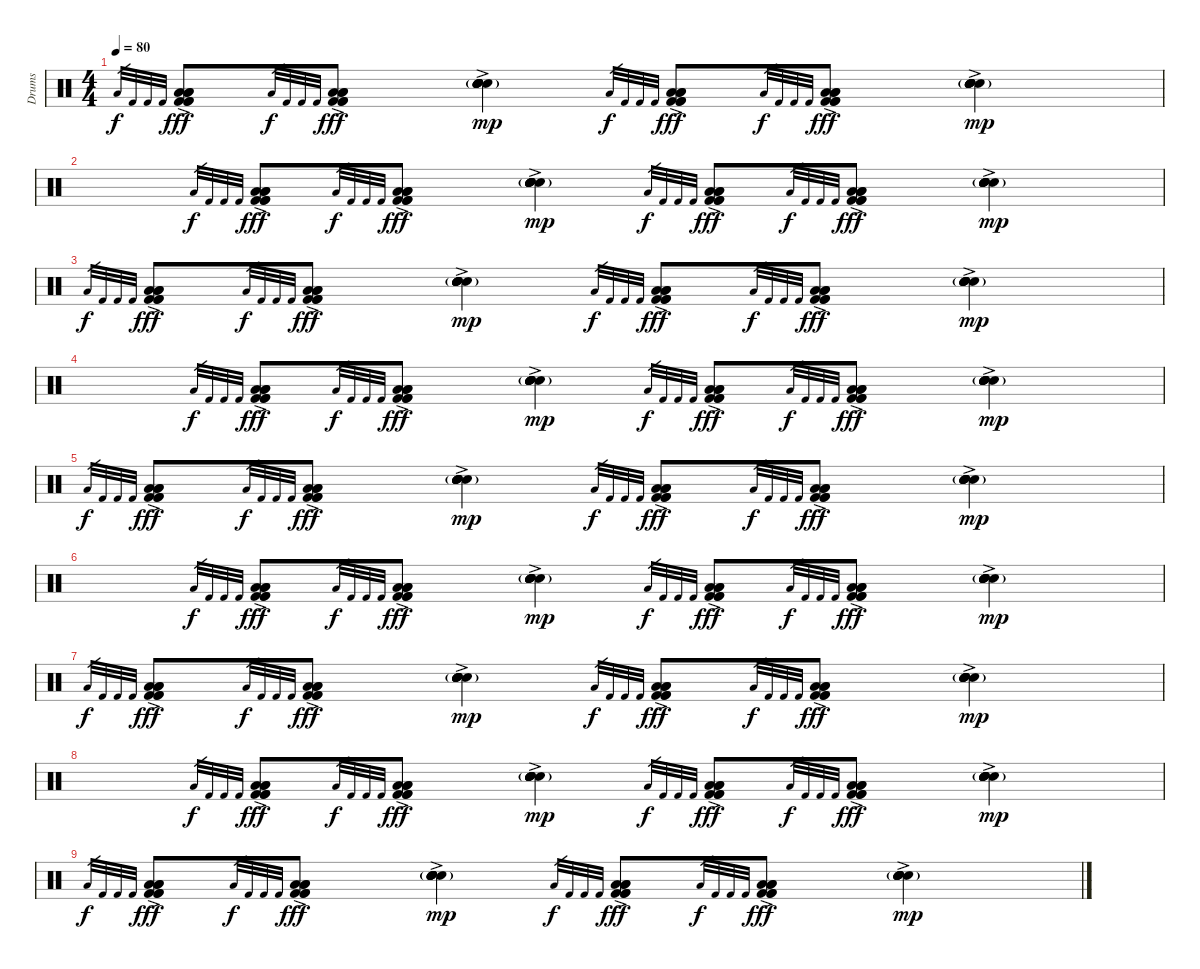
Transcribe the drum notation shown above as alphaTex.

\track ("Drums" "Drums") {instrument percussion}
\staff {score}
\articulation defaults
\ts (4 4)
\tempo 80
\clef neutral
\ks c "Low Tom (hit)".32{gr dy f} "Kick (hit) 2".32{gr} "Kick (hit) 2".32{gr} "Kick (hit) 2".32{gr}
("Low Floor Tom (hit)"{ac} "Low Tom (hit)"{ac} "Low Tom (hit)"{ac} "Kick (hit) 2"{ac} "Kick (hit) 2"{ac} "Kick (hit) 2"{ac}).8{dy fff} "Low Tom (hit)".32{gr dy f} "Kick (hit) 2".32{gr} "Kick (hit) 2".32{gr} "Kick (hit) 2".32{gr} ("Low Floor Tom (hit)"{ac} "Low Tom (hit)"{ac} "Low Tom (hit)"{ac} "Kick (hit) 2"{ac} "Kick (hit) 2"{ac} "Kick (hit) 2"{ac}).8{dy fff} ("Hand Clap (hit)"{ac} "Hand Clap (hit)"{ac} "Hand Clap (hit)"{ac} "Hand Clap (hit)"{ac} "Hand Clap (hit)"{ac} "Electric Snare (hit)"{g ac}).4{dy mp} "Low Tom (hit)".32{gr dy f} "Kick (hit) 2".32{gr} "Kick (hit) 2".32{gr} "Kick (hit) 2".32{gr} ("Low Floor Tom (hit)"{ac} "Low Tom (hit)"{ac} "Low Tom (hit)"{ac} "Kick (hit) 2"{ac} "Kick (hit) 2"{ac} "Kick (hit) 2"{ac}).8{dy fff} "Low Tom (hit)".32{gr dy f} "Kick (hit) 2".32{gr} "Kick (hit) 2".32{gr} "Kick (hit) 2".32{gr} ("Low Floor Tom (hit)"{ac} "Low Tom (hit)"{ac} "Low Tom (hit)"{ac} "Kick (hit) 2"{ac} "Kick (hit) 2"{ac} "Kick (hit) 2"{ac}).8{dy fff} ("Hand Clap (hit)"{ac} "Hand Clap (hit)"{ac} "Hand Clap (hit)"{ac} "Hand Clap (hit)"{ac} "Hand Clap (hit)"{ac} "Electric Snare (hit)"{g ac}).4{dy mp} |
"Low Tom (hit)".32{gr dy f} "Kick (hit) 2".32{gr} "Kick (hit) 2".32{gr} "Kick (hit) 2".32{gr} ("Low Floor Tom (hit)"{ac} "Low Tom (hit)"{ac} "Low Tom (hit)"{ac} "Kick (hit) 2"{ac} "Kick (hit) 2"{ac} "Kick (hit) 2"{ac}).8{dy fff} "Low Tom (hit)".32{gr dy f} "Kick (hit) 2".32{gr} "Kick (hit) 2".32{gr} "Kick (hit) 2".32{gr} ("Low Floor Tom (hit)"{ac} "Low Tom (hit)"{ac} "Low Tom (hit)"{ac} "Kick (hit) 2"{ac} "Kick (hit) 2"{ac} "Kick (hit) 2"{ac}).8{dy fff} ("Hand Clap (hit)"{ac} "Hand Clap (hit)"{ac} "Hand Clap (hit)"{ac} "Hand Clap (hit)"{ac} "Hand Clap (hit)"{ac} "Electric Snare (hit)"{g ac}).4{dy mp} "Low Tom (hit)".32{gr dy f} "Kick (hit) 2".32{gr} "Kick (hit) 2".32{gr} "Kick (hit) 2".32{gr} ("Low Floor Tom (hit)"{ac} "Low Tom (hit)"{ac} "Low Tom (hit)"{ac} "Kick (hit) 2"{ac} "Kick (hit) 2"{ac} "Kick (hit) 2"{ac}).8{dy fff} "Low Tom (hit)".32{gr dy f} "Kick (hit) 2".32{gr} "Kick (hit) 2".32{gr} "Kick (hit) 2".32{gr} ("Low Floor Tom (hit)"{ac} "Low Tom (hit)"{ac} "Low Tom (hit)"{ac} "Kick (hit) 2"{ac} "Kick (hit) 2"{ac} "Kick (hit) 2"{ac}).8{dy fff} ("Hand Clap (hit)"{ac} "Hand Clap (hit)"{ac} "Hand Clap (hit)"{ac} "Hand Clap (hit)"{ac} "Hand Clap (hit)"{ac} "Electric Snare (hit)"{g ac}).4{dy mp} |
"Low Tom (hit)".32{gr dy f} "Kick (hit) 2".32{gr} "Kick (hit) 2".32{gr} "Kick (hit) 2".32{gr} ("Low Floor Tom (hit)"{ac} "Low Tom (hit)"{ac} "Low Tom (hit)"{ac} "Kick (hit) 2"{ac} "Kick (hit) 2"{ac} "Kick (hit) 2"{ac}).8{dy fff} "Low Tom (hit)".32{gr dy f} "Kick (hit) 2".32{gr} "Kick (hit) 2".32{gr} "Kick (hit) 2".32{gr} ("Low Floor Tom (hit)"{ac} "Low Tom (hit)"{ac} "Low Tom (hit)"{ac} "Kick (hit) 2"{ac} "Kick (hit) 2"{ac} "Kick (hit) 2"{ac}).8{dy fff} ("Hand Clap (hit)"{ac} "Hand Clap (hit)"{ac} "Hand Clap (hit)"{ac} "Hand Clap (hit)"{ac} "Hand Clap (hit)"{ac} "Electric Snare (hit)"{g ac}).4{dy mp} "Low Tom (hit)".32{gr dy f} "Kick (hit) 2".32{gr} "Kick (hit) 2".32{gr} "Kick (hit) 2".32{gr} ("Low Floor Tom (hit)"{ac} "Low Tom (hit)"{ac} "Low Tom (hit)"{ac} "Kick (hit) 2"{ac} "Kick (hit) 2"{ac} "Kick (hit) 2"{ac}).8{dy fff} "Low Tom (hit)".32{gr dy f} "Kick (hit) 2".32{gr} "Kick (hit) 2".32{gr} "Kick (hit) 2".32{gr} ("Low Floor Tom (hit)"{ac} "Low Tom (hit)"{ac} "Low Tom (hit)"{ac} "Kick (hit) 2"{ac} "Kick (hit) 2"{ac} "Kick (hit) 2"{ac}).8{dy fff} ("Hand Clap (hit)"{ac} "Hand Clap (hit)"{ac} "Hand Clap (hit)"{ac} "Hand Clap (hit)"{ac} "Hand Clap (hit)"{ac} "Electric Snare (hit)"{g ac}).4{dy mp} |
"Low Tom (hit)".32{gr dy f} "Kick (hit) 2".32{gr} "Kick (hit) 2".32{gr} "Kick (hit) 2".32{gr} ("Low Floor Tom (hit)"{ac} "Low Tom (hit)"{ac} "Low Tom (hit)"{ac} "Kick (hit) 2"{ac} "Kick (hit) 2"{ac} "Kick (hit) 2"{ac}).8{dy fff} "Low Tom (hit)".32{gr dy f} "Kick (hit) 2".32{gr} "Kick (hit) 2".32{gr} "Kick (hit) 2".32{gr} ("Low Floor Tom (hit)"{ac} "Low Tom (hit)"{ac} "Low Tom (hit)"{ac} "Kick (hit) 2"{ac} "Kick (hit) 2"{ac} "Kick (hit) 2"{ac}).8{dy fff} ("Hand Clap (hit)"{ac} "Hand Clap (hit)"{ac} "Hand Clap (hit)"{ac} "Hand Clap (hit)"{ac} "Hand Clap (hit)"{ac} "Electric Snare (hit)"{g ac}).4{dy mp} "Low Tom (hit)".32{gr dy f} "Kick (hit) 2".32{gr} "Kick (hit) 2".32{gr} "Kick (hit) 2".32{gr} ("Low Floor Tom (hit)"{ac} "Low Tom (hit)"{ac} "Low Tom (hit)"{ac} "Kick (hit) 2"{ac} "Kick (hit) 2"{ac} "Kick (hit) 2"{ac}).8{dy fff} "Low Tom (hit)".32{gr dy f} "Kick (hit) 2".32{gr} "Kick (hit) 2".32{gr} "Kick (hit) 2".32{gr} ("Low Floor Tom (hit)"{ac} "Low Tom (hit)"{ac} "Low Tom (hit)"{ac} "Kick (hit) 2"{ac} "Kick (hit) 2"{ac} "Kick (hit) 2"{ac}).8{dy fff} ("Hand Clap (hit)"{ac} "Hand Clap (hit)"{ac} "Hand Clap (hit)"{ac} "Hand Clap (hit)"{ac} "Hand Clap (hit)"{ac} "Electric Snare (hit)"{g ac}).4{dy mp} |
"Low Tom (hit)".32{gr dy f} "Kick (hit) 2".32{gr} "Kick (hit) 2".32{gr} "Kick (hit) 2".32{gr} ("Low Floor Tom (hit)"{ac} "Low Tom (hit)"{ac} "Low Tom (hit)"{ac} "Kick (hit) 2"{ac} "Kick (hit) 2"{ac} "Kick (hit) 2"{ac}).8{dy fff} "Low Tom (hit)".32{gr dy f} "Kick (hit) 2".32{gr} "Kick (hit) 2".32{gr} "Kick (hit) 2".32{gr} ("Low Floor Tom (hit)"{ac} "Low Tom (hit)"{ac} "Low Tom (hit)"{ac} "Kick (hit) 2"{ac} "Kick (hit) 2"{ac} "Kick (hit) 2"{ac}).8{dy fff} ("Hand Clap (hit)"{ac} "Hand Clap (hit)"{ac} "Hand Clap (hit)"{ac} "Hand Clap (hit)"{ac} "Hand Clap (hit)"{ac} "Electric Snare (hit)"{g ac}).4{dy mp} "Low Tom (hit)".32{gr dy f} "Kick (hit) 2".32{gr} "Kick (hit) 2".32{gr} "Kick (hit) 2".32{gr} ("Low Floor Tom (hit)"{ac} "Low Tom (hit)"{ac} "Low Tom (hit)"{ac} "Kick (hit) 2"{ac} "Kick (hit) 2"{ac} "Kick (hit) 2"{ac}).8{dy fff} "Low Tom (hit)".32{gr dy f} "Kick (hit) 2".32{gr} "Kick (hit) 2".32{gr} "Kick (hit) 2".32{gr} ("Low Floor Tom (hit)"{ac} "Low Tom (hit)"{ac} "Low Tom (hit)"{ac} "Kick (hit) 2"{ac} "Kick (hit) 2"{ac} "Kick (hit) 2"{ac}).8{dy fff} ("Hand Clap (hit)"{ac} "Hand Clap (hit)"{ac} "Hand Clap (hit)"{ac} "Hand Clap (hit)"{ac} "Hand Clap (hit)"{ac} "Electric Snare (hit)"{g ac}).4{dy mp} |
"Low Tom (hit)".32{gr dy f} "Kick (hit) 2".32{gr} "Kick (hit) 2".32{gr} "Kick (hit) 2".32{gr} ("Low Floor Tom (hit)"{ac} "Low Tom (hit)"{ac} "Low Tom (hit)"{ac} "Kick (hit) 2"{ac} "Kick (hit) 2"{ac} "Kick (hit) 2"{ac}).8{dy fff} "Low Tom (hit)".32{gr dy f} "Kick (hit) 2".32{gr} "Kick (hit) 2".32{gr} "Kick (hit) 2".32{gr} ("Low Floor Tom (hit)"{ac} "Low Tom (hit)"{ac} "Low Tom (hit)"{ac} "Kick (hit) 2"{ac} "Kick (hit) 2"{ac} "Kick (hit) 2"{ac}).8{dy fff} ("Hand Clap (hit)"{ac} "Hand Clap (hit)"{ac} "Hand Clap (hit)"{ac} "Hand Clap (hit)"{ac} "Hand Clap (hit)"{ac} "Electric Snare (hit)"{g ac}).4{dy mp} "Low Tom (hit)".32{gr dy f} "Kick (hit) 2".32{gr} "Kick (hit) 2".32{gr} "Kick (hit) 2".32{gr} ("Low Floor Tom (hit)"{ac} "Low Tom (hit)"{ac} "Low Tom (hit)"{ac} "Kick (hit) 2"{ac} "Kick (hit) 2"{ac} "Kick (hit) 2"{ac}).8{dy fff} "Low Tom (hit)".32{gr dy f} "Kick (hit) 2".32{gr} "Kick (hit) 2".32{gr} "Kick (hit) 2".32{gr} ("Low Floor Tom (hit)"{ac} "Low Tom (hit)"{ac} "Low Tom (hit)"{ac} "Kick (hit) 2"{ac} "Kick (hit) 2"{ac} "Kick (hit) 2"{ac}).8{dy fff} ("Hand Clap (hit)"{ac} "Hand Clap (hit)"{ac} "Hand Clap (hit)"{ac} "Hand Clap (hit)"{ac} "Hand Clap (hit)"{ac} "Electric Snare (hit)"{g ac}).4{dy mp} |
"Low Tom (hit)".32{gr dy f} "Kick (hit) 2".32{gr} "Kick (hit) 2".32{gr} "Kick (hit) 2".32{gr} ("Low Floor Tom (hit)"{ac} "Low Tom (hit)"{ac} "Low Tom (hit)"{ac} "Kick (hit) 2"{ac} "Kick (hit) 2"{ac} "Kick (hit) 2"{ac}).8{dy fff} "Low Tom (hit)".32{gr dy f} "Kick (hit) 2".32{gr} "Kick (hit) 2".32{gr} "Kick (hit) 2".32{gr} ("Low Floor Tom (hit)"{ac} "Low Tom (hit)"{ac} "Low Tom (hit)"{ac} "Kick (hit) 2"{ac} "Kick (hit) 2"{ac} "Kick (hit) 2"{ac}).8{dy fff} ("Hand Clap (hit)"{ac} "Hand Clap (hit)"{ac} "Hand Clap (hit)"{ac} "Hand Clap (hit)"{ac} "Hand Clap (hit)"{ac} "Electric Snare (hit)"{g ac}).4{dy mp} "Low Tom (hit)".32{gr dy f} "Kick (hit) 2".32{gr} "Kick (hit) 2".32{gr} "Kick (hit) 2".32{gr} ("Low Floor Tom (hit)"{ac} "Low Tom (hit)"{ac} "Low Tom (hit)"{ac} "Kick (hit) 2"{ac} "Kick (hit) 2"{ac} "Kick (hit) 2"{ac}).8{dy fff} "Low Tom (hit)".32{gr dy f} "Kick (hit) 2".32{gr} "Kick (hit) 2".32{gr} "Kick (hit) 2".32{gr} ("Low Floor Tom (hit)"{ac} "Low Tom (hit)"{ac} "Low Tom (hit)"{ac} "Kick (hit) 2"{ac} "Kick (hit) 2"{ac} "Kick (hit) 2"{ac}).8{dy fff} ("Hand Clap (hit)"{ac} "Hand Clap (hit)"{ac} "Hand Clap (hit)"{ac} "Hand Clap (hit)"{ac} "Hand Clap (hit)"{ac} "Electric Snare (hit)"{g ac}).4{dy mp} |
"Low Tom (hit)".32{gr dy f} "Kick (hit) 2".32{gr} "Kick (hit) 2".32{gr} "Kick (hit) 2".32{gr} ("Low Floor Tom (hit)"{ac} "Low Tom (hit)"{ac} "Low Tom (hit)"{ac} "Kick (hit) 2"{ac} "Kick (hit) 2"{ac} "Kick (hit) 2"{ac}).8{dy fff} "Low Tom (hit)".32{gr dy f} "Kick (hit) 2".32{gr} "Kick (hit) 2".32{gr} "Kick (hit) 2".32{gr} ("Low Floor Tom (hit)"{ac} "Low Tom (hit)"{ac} "Low Tom (hit)"{ac} "Kick (hit) 2"{ac} "Kick (hit) 2"{ac} "Kick (hit) 2"{ac}).8{dy fff} ("Hand Clap (hit)"{ac} "Hand Clap (hit)"{ac} "Hand Clap (hit)"{ac} "Hand Clap (hit)"{ac} "Hand Clap (hit)"{ac} "Electric Snare (hit)"{g ac}).4{dy mp} "Low Tom (hit)".32{gr dy f} "Kick (hit) 2".32{gr} "Kick (hit) 2".32{gr} "Kick (hit) 2".32{gr} ("Low Floor Tom (hit)"{ac} "Low Tom (hit)"{ac} "Low Tom (hit)"{ac} "Kick (hit) 2"{ac} "Kick (hit) 2"{ac} "Kick (hit) 2"{ac}).8{dy fff} "Low Tom (hit)".32{gr dy f} "Kick (hit) 2".32{gr} "Kick (hit) 2".32{gr} "Kick (hit) 2".32{gr} ("Low Floor Tom (hit)"{ac} "Low Tom (hit)"{ac} "Low Tom (hit)"{ac} "Kick (hit) 2"{ac} "Kick (hit) 2"{ac} "Kick (hit) 2"{ac}).8{dy fff} ("Hand Clap (hit)"{ac} "Hand Clap (hit)"{ac} "Hand Clap (hit)"{ac} "Hand Clap (hit)"{ac} "Hand Clap (hit)"{ac} "Electric Snare (hit)"{g ac}).4{dy mp} |
"Low Tom (hit)".32{gr dy f} "Kick (hit) 2".32{gr} "Kick (hit) 2".32{gr} "Kick (hit) 2".32{gr} ("Low Floor Tom (hit)"{ac} "Low Tom (hit)"{ac} "Low Tom (hit)"{ac} "Kick (hit) 2"{ac} "Kick (hit) 2"{ac} "Kick (hit) 2"{ac}).8{dy fff} "Low Tom (hit)".32{gr dy f} "Kick (hit) 2".32{gr} "Kick (hit) 2".32{gr} "Kick (hit) 2".32{gr} ("Low Floor Tom (hit)"{ac} "Low Tom (hit)"{ac} "Low Tom (hit)"{ac} "Kick (hit) 2"{ac} "Kick (hit) 2"{ac} "Kick (hit) 2"{ac}).8{dy fff} ("Hand Clap (hit)"{ac} "Hand Clap (hit)"{ac} "Hand Clap (hit)"{ac} "Hand Clap (hit)"{ac} "Hand Clap (hit)"{ac} "Electric Snare (hit)"{g ac}).4{dy mp} "Low Tom (hit)".32{gr dy f} "Kick (hit) 2".32{gr} "Kick (hit) 2".32{gr} "Kick (hit) 2".32{gr} ("Low Floor Tom (hit)"{ac} "Low Tom (hit)"{ac} "Low Tom (hit)"{ac} "Kick (hit) 2"{ac} "Kick (hit) 2"{ac} "Kick (hit) 2"{ac}).8{dy fff} "Low Tom (hit)".32{gr dy f} "Kick (hit) 2".32{gr} "Kick (hit) 2".32{gr} "Kick (hit) 2".32{gr} ("Low Floor Tom (hit)"{ac} "Low Tom (hit)"{ac} "Low Tom (hit)"{ac} "Kick (hit) 2"{ac} "Kick (hit) 2"{ac} "Kick (hit) 2"{ac}).8{dy fff} ("Hand Clap (hit)"{ac} "Hand Clap (hit)"{ac} "Hand Clap (hit)"{ac} "Hand Clap (hit)"{ac} "Hand Clap (hit)"{ac} "Electric Snare (hit)"{g ac}).4{dy mp}
